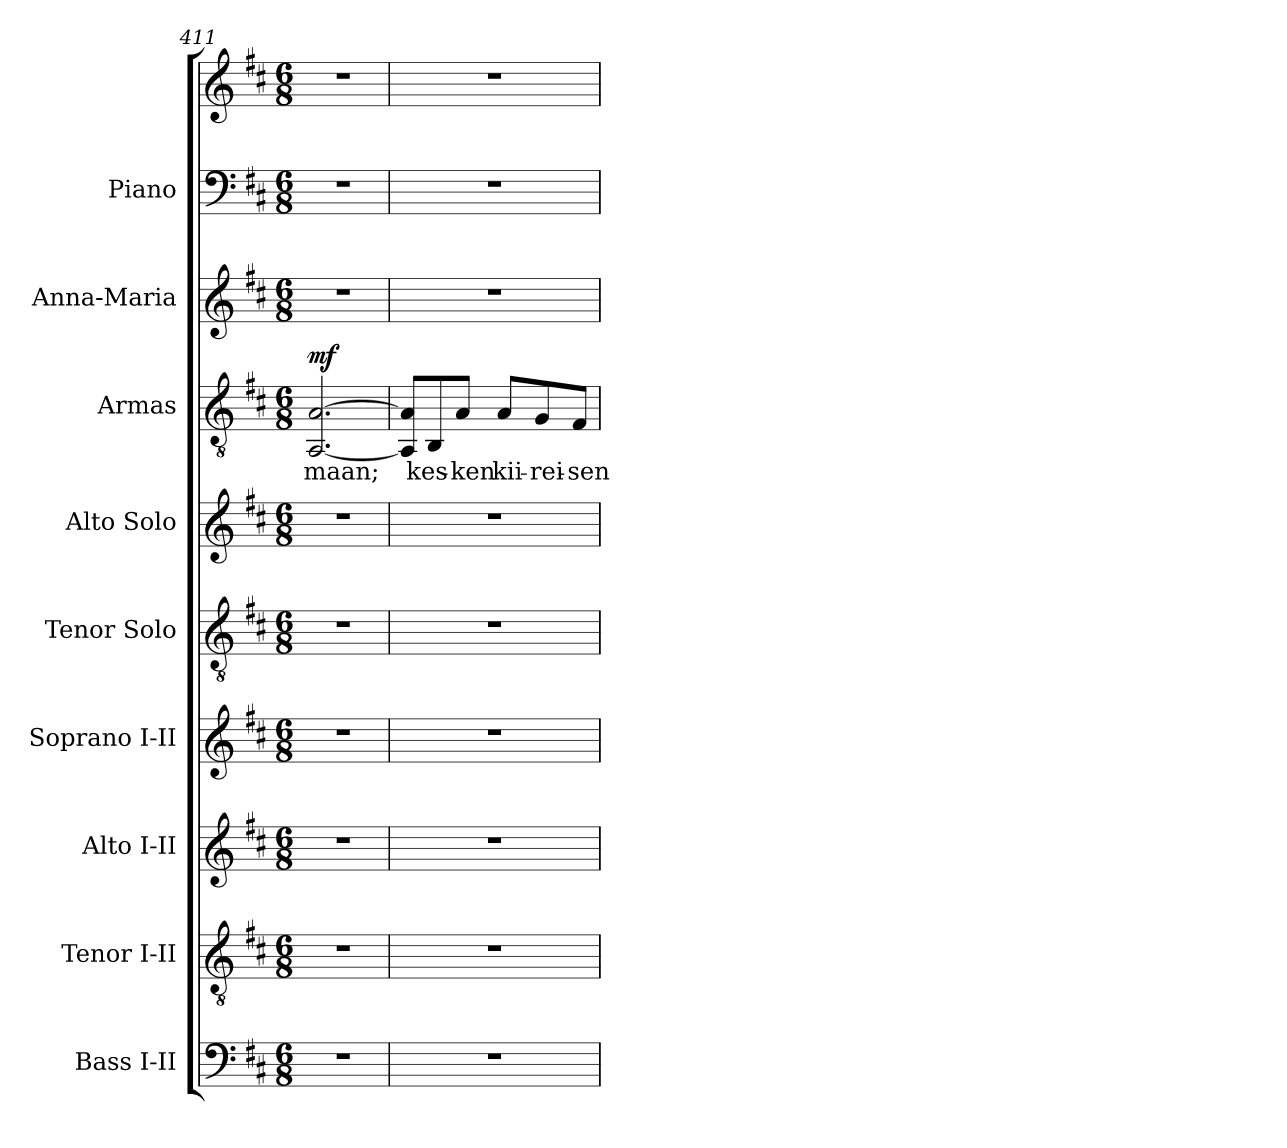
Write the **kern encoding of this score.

**kern	**kern	**kern	**kern	**kern	**kern	**kern	**text	**dynam	**kern	**kern	**kern
*part9	*part8	*part7	*part6	*part5	*part4	*part3	*part3	*part3	*part2	*part1	*part1
*staff10	*staff9	*staff8	*staff7	*staff6	*staff5	*staff4	*staff4	*staff4	*staff3	*staff2	*staff1
*I"Bass I-II	*I"Tenor I-II	*I"Alto I-II	*I"Soprano I-II	*I"Tenor Solo	*I"Alto Solo	*I"Armas	*	*	*I"Anna-Maria	*I"Piano	*
*I'B.	*I'T.	*I'A.	*I'S.	*I'T. Solo	*I'A. Solo	*I'Armas	*	*	*I'A-M	*I'Pno.	*
*clefF4	*clefGv2	*clefG2	*clefG2	*clefGv2	*clefG2	*clefGv2	*	*	*clefG2	*clefF4	*clefG2
*	*ITrd7c12	*	*	*ITrd7c12	*	*ITrd7c12	*	*	*	*	*
*k[f#c#]	*k[f#c#]	*k[f#c#]	*k[f#c#]	*k[f#c#]	*k[f#c#]	*k[f#c#]	*	*	*k[f#c#]	*k[f#c#]	*k[f#c#]
*D:	*D:	*D:	*D:	*D:	*D:	*D:	*	*	*D:	*D:	*D:
*M6/8	*M6/8	*M6/8	*M6/8	*M6/8	*M6/8	*M6/8	*	*	*M6/8	*M6/8	*M6/8
=411	=411	=411	=411	=411	=411	=411	=411	=411	=411	=411	=411
!LO:N:vis=1	!LO:N:vis=1	!LO:N:vis=1	!LO:N:vis=1	!LO:N:vis=1	!LO:N:vis=1	!	!	!	!	!	!
!	!	!	!	!	!	!	!LO:LY:b:color=#000000	!	!LO:N:vis=1	!LO:N:vis=1	!LO:N:vis=1
2.r	2.r	2.r	2.r	2.r	2.r	[<2.AAAi/ [>2.AAi	-maan;	mf	2.r	2.r	2.r
=412	=412	=412	=412	=412	=412	=412	=412	=412	=412	=412	=412
!LO:N:vis=1	!LO:N:vis=1	!LO:N:vis=1	!LO:N:vis=1	!LO:N:vis=1	!LO:N:vis=1	!	!	!	!LO:N:vis=1	!LO:N:vis=1	!LO:N:vis=1
2.r	2.r	2.r	2.r	2.r	2.r	8AAAi/] 8AAi]L	.	.	2.r	2.r	2.r
!	!	!	!	!	!	!	!LO:LY:b:color=#000000	!	!	!	!
.	.	.	.	.	.	8BBBi/	kes-	.	.	.	.
!	!	!	!	!	!	!	!LO:LY:b:color=#000000	!	!	!	!
.	.	.	.	.	.	8AAi/J	-ken	.	.	.	.
!	!	!	!	!	!	!	!LO:LY:b:color=#000000	!	!	!	!
.	.	.	.	.	.	8AAi/L	kii-	.	.	.	.
!	!	!	!	!	!	!	!LO:LY:b:color=#000000	!	!	!	!
.	.	.	.	.	.	8GGi/	-rei-	.	.	.	.
!	!	!	!	!	!	!	!LO:LY:b:color=#000000	!	!	!	!
.	.	.	.	.	.	8FF#i/J	-sen	.	.	.	.
=	=	=	=	=	=	=	=	=	=	=	=
*-	*-	*-	*-	*-	*-	*-	*-	*-	*-	*-	*-
